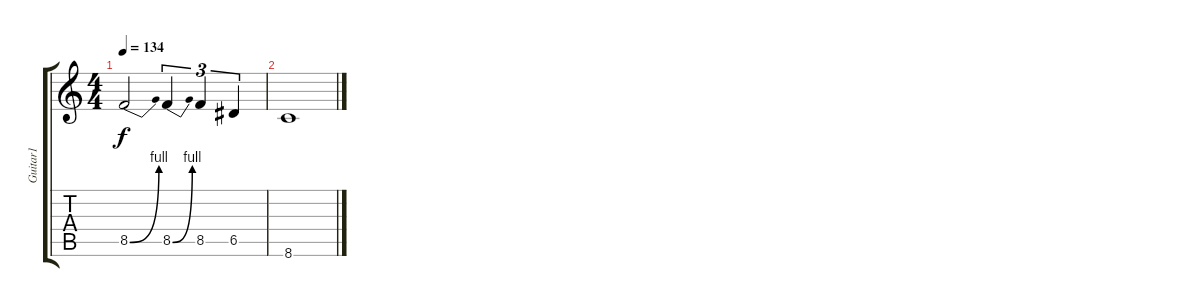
\track ("Guitar1" "Guitar1") {instrument overdrivenguitar}
\staff {score tabs}
\tuning (E4 B3 G3 D3 A2 E2) {hide}
\ts (4 4)
\tempo 134
\clef g2
\ks c
8.5{be (bend 0 0 60 4)}.2{dy f} 8.5{be (bend 0 0 60 4)}.4{tu (3 2)} 8.5.4{tu (3 2)} 6.5.4{tu (3 2)} |
8.6.1
